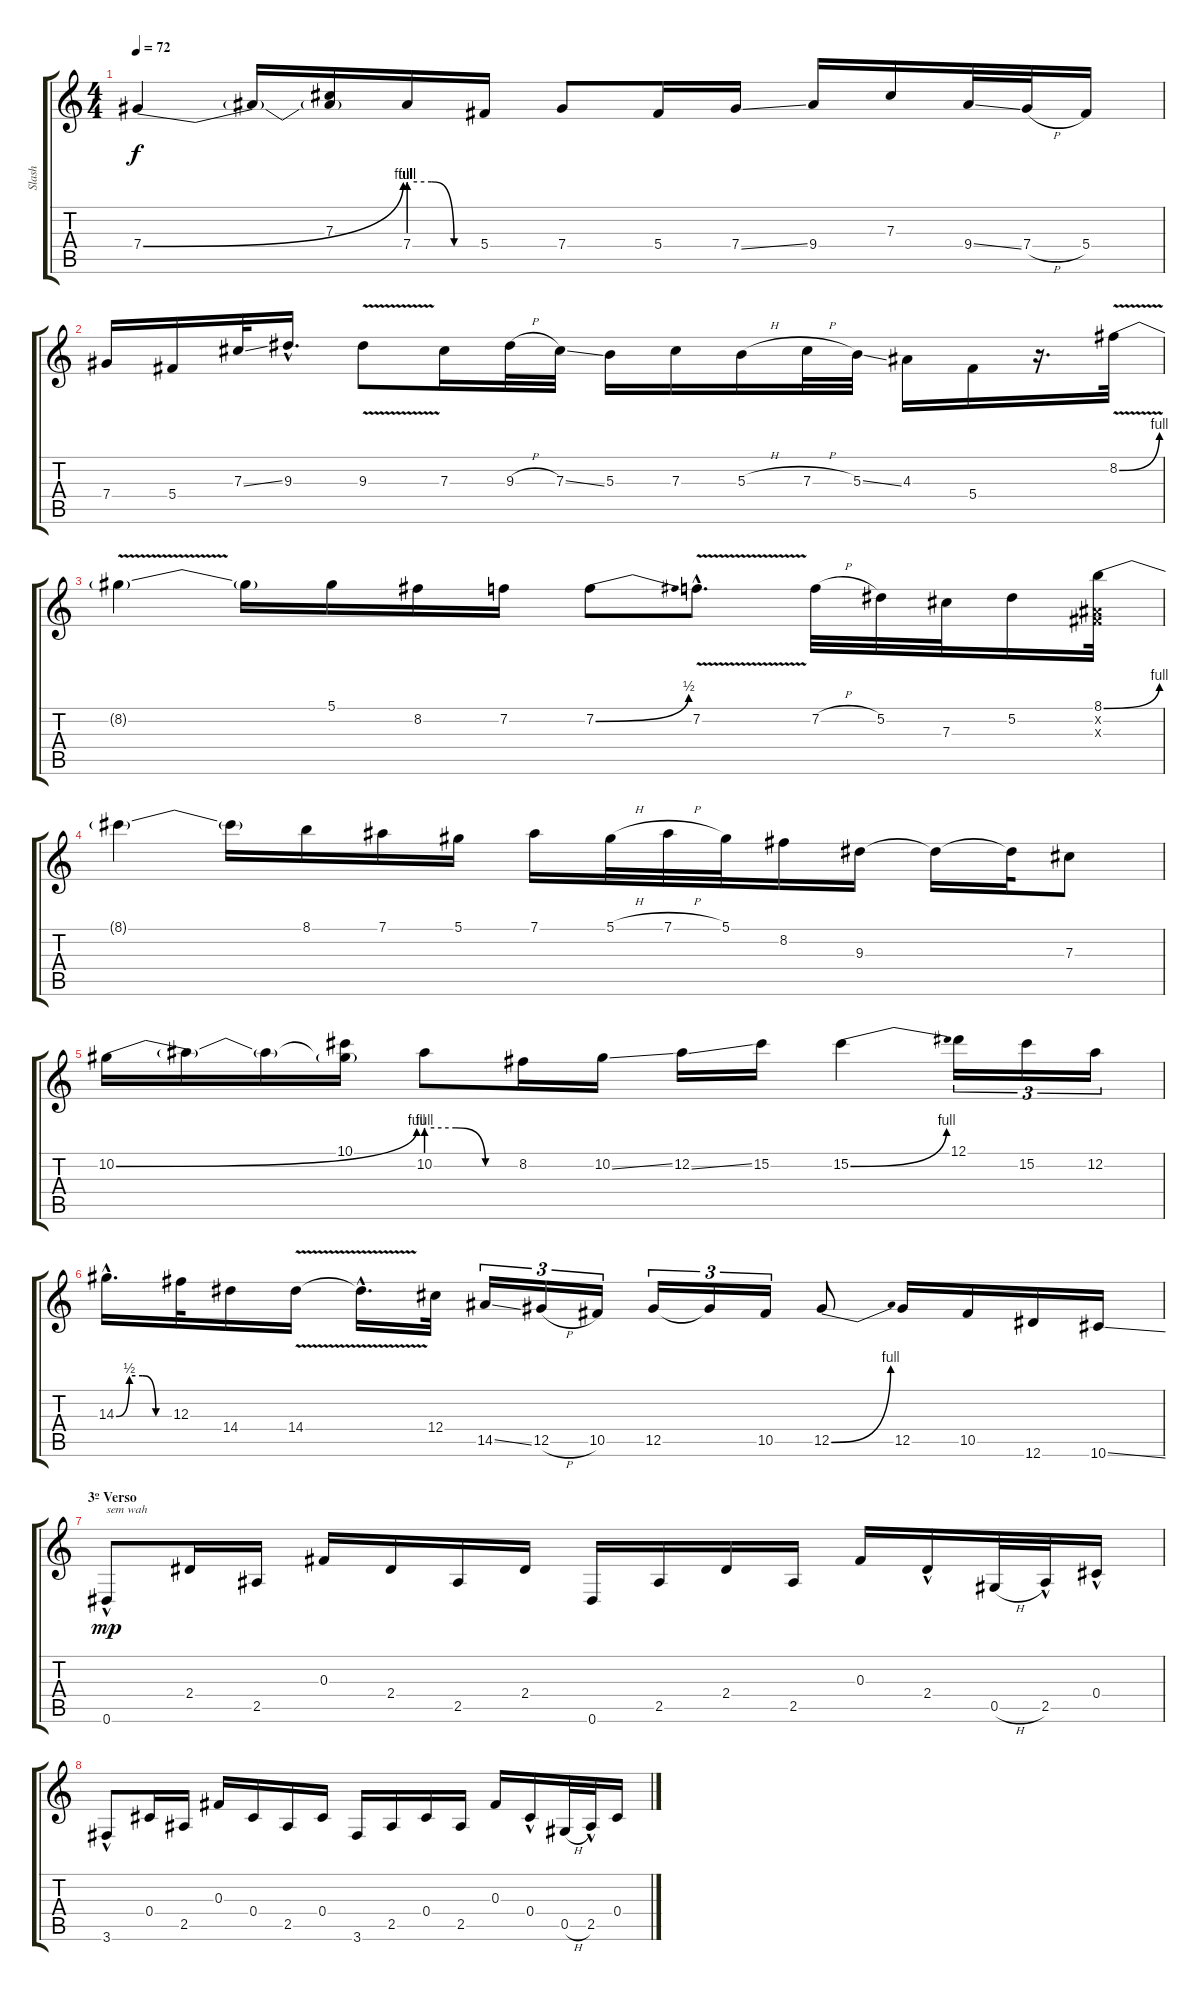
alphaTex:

\track ("Slash" "Slash") {instrument electricguitarjazz}
\staff {score tabs}
\tuning (Eb4 Bb3 Gb3 Db3 Ab2 Eb2) {hide}
\ts (4 4)
\tempo 72
\clef g2
\ks c
7.4{be (bend 0 0 60 4)}.4{dy f} 7.4{t}.16 (7.3 7.4{t}).16 7.4{be (custom 0 4 20 4 40 0 60 0)}.16 5.4.16 7.4.8 5.4.16 7.4{ss}.16 9.4.16 7.3.16 9.4{ss}.32 7.4{h}.32 5.4.16 |
7.4.16 5.4.16 7.3{ss}.32 9.3{hac}.16{d} 9.3{v}.8 7.3.16 9.3{h}.32 7.3{ss}.32 5.3.16 7.3.16 5.3{h}.16 7.3{h}.32 5.3{ss}.32 4.3.16 5.4.16 r.16{d} 8.2{be (bend 0 0 60 4) v}.32 |
8.2{t}.4 8.2{t}.16 5.1.16 8.2.16 7.2.16 7.2{be (bend 0 0 60 2)}.8 7.2{v hac}.8{d} 7.2{h}.32 5.2.32 7.3.32 5.2.16 (8.1{be (bend 0 0 60 4)} 0.2{x} 0.3{x}).32 |
8.1{t}.4 8.1{t}.16 8.1.16 7.1.16 5.1.16 7.1.16 5.1{h}.32 7.1{h}.32 5.1.32 8.2.16 9.3.16 9.3{t}.16 9.3{t}.32 7.3.8 |
10.2{be (bend 0 0 60 4)}.16 10.2{t}.16 10.2{t}.16 (10.1 10.2{t}).16 10.2{be (custom 0 4 20 4 40 0 60 0)}.8 8.2.16 10.2{ss}.16 12.2{ss}.16 15.2.16 15.2{be (bend 0 0 60 4)}.4 12.1.16{tu (3 2)} 15.2.16{tu (3 2)} 12.2.16{tu (3 2)} |
14.3{be (custom 0 0 15 2 30 2 45 0 60 0) hac}.16{d} 12.3.32 14.4.16 14.4{v}.16 14.4{hac t}.16{d} 12.4.32 14.5{ss}.16{tu (3 2)} 12.5{h}.16{tu (3 2)} 10.5.16{tu (3 2)} 12.5.16{tu (3 2)} 12.5{t}.16{tu (3 2)} 10.5.16{tu (3 2)} 12.5{be (bend 0 0 60 4)}.8 12.5.16 10.5.16 12.6.16 10.6{ss}.16 |
\section ("" "3º Verso")
0.6{hac}.8{txt "sem wah" dy mp volume 14 balance 5 instrument electricguitarjazz} 2.4.16 2.5.16 0.3.16 2.4.16 2.5.16 2.4.16 0.6.16 2.5.16 2.4.16 2.5.16 0.3.16 2.4{hac}.16 0.5{h}.32 2.5{hac}.32 0.4{hac}.16 |
3.6{hac}.8 0.4.16 2.5.16 0.3.16 0.4.16 2.5.16 0.4.16 3.6.16 2.5.16 0.4.16 2.5.16 0.3.16 0.4{hac}.16 0.5{h}.32 2.5{hac}.32 0.4.16
